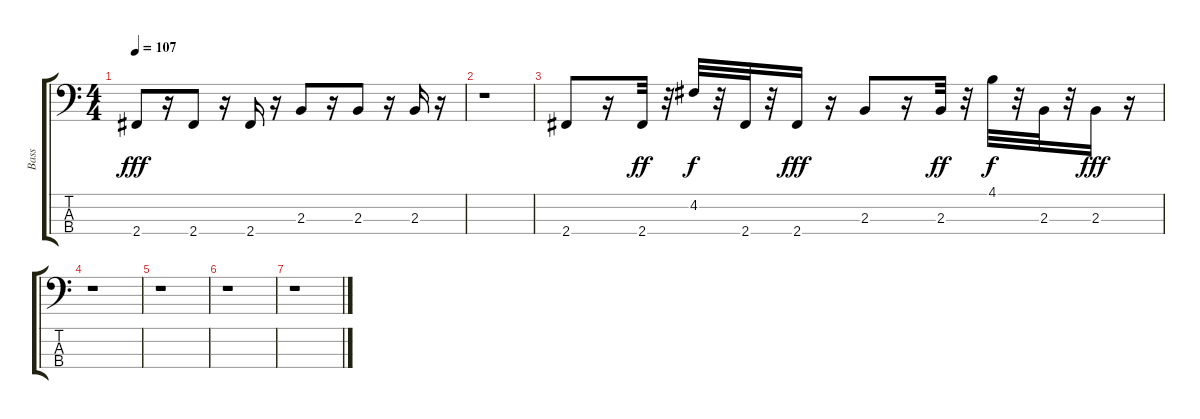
\track ("Bass" "Bass") {instrument fretlessbass}
\staff {score tabs}
\tuning (G2 D2 A1 E1) {hide}
\ts (4 4)
\tempo 107
\clef f4
\ks c
2.4.8{dy fff} r.16 2.4.8 r.16 2.4.16 r.16 2.3.8 r.16 2.3.8 r.16 2.3.16 r.16 |
r.1 |
2.4.8 r.16 2.4.32{dy ff} r.32 4.2.32{dy f} r.32 2.4.32 r.32 2.4.16{dy fff} r.16 2.3.8 r.16 2.3.32{dy ff} r.32 4.1.32{dy f} r.32 2.3.32 r.32 2.3.16{dy fff} r.16 |
r.1 |
r.1 |
r.1 |
r.1
